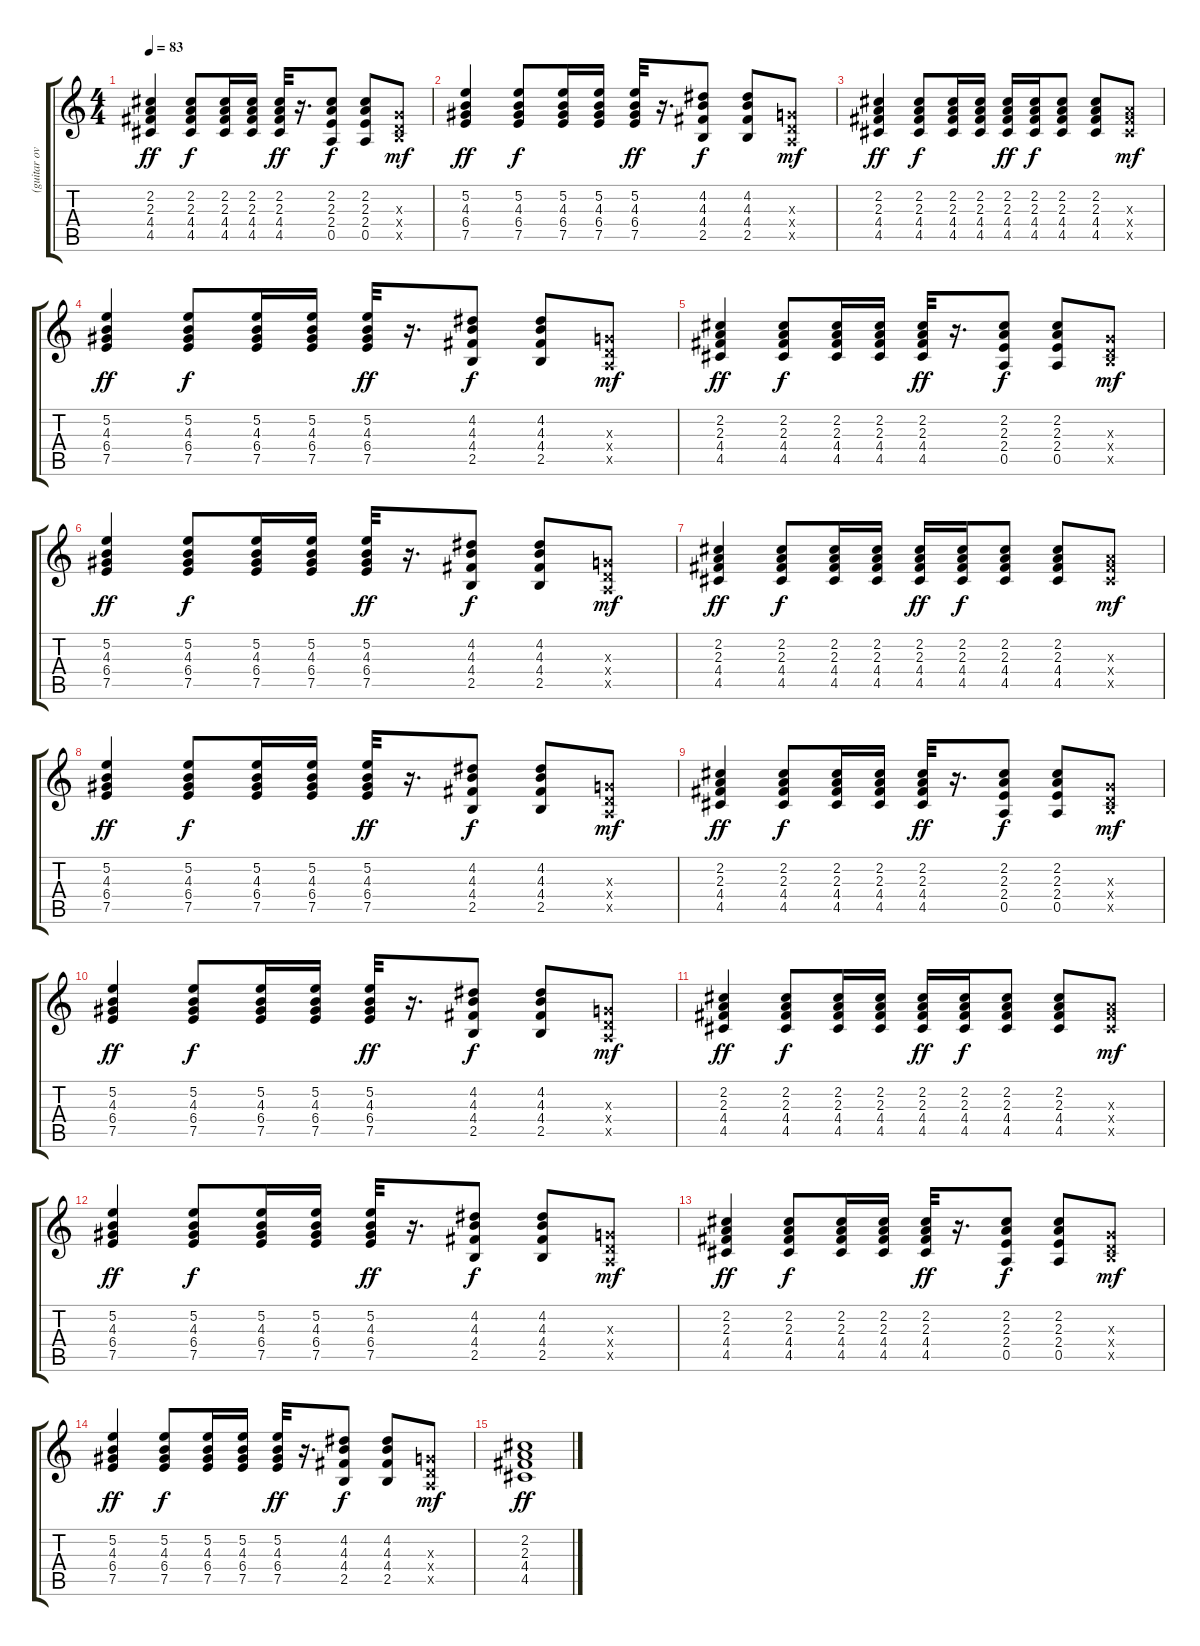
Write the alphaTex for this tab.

\track ("(guitar overdub)" "(guitar ov") {instrument electricguitarclean}
\staff {score tabs}
\tuning (E4 B3 G3 D3 A2 E2) {hide}
\ts (4 4)
\tempo 83
\clef g2
\ks c
(2.2 2.3 4.4 4.5).4{dy ff} (2.2 2.3 4.4 4.5).8{dy f} (2.2 2.3 4.4 4.5).16 (2.2 2.3 4.4 4.5).16 (2.2 2.3 4.4 4.5).32{dy ff} r.16{d} (2.2 2.3 2.4 0.5).8{dy f} (2.2 2.3 2.4 0.5).8 (0.3{x} 0.4{x} 2.5{x}).8{dy mf} |
(5.2 4.3 6.4 7.5).4{dy ff} (5.2 4.3 6.4 7.5).8{dy f} (5.2 4.3 6.4 7.5).16 (5.2 4.3 6.4 7.5).16 (5.2 4.3 6.4 7.5).32{dy ff} r.16{d} (4.2 4.3 4.4 2.5).8{dy f} (4.2 4.3 4.4 2.5).8 (0.3{x} 0.4{x} 0.5{x}).8{dy mf} |
(2.2 2.3 4.4 4.5).4{dy ff} (2.2 2.3 4.4 4.5).8{dy f} (2.2 2.3 4.4 4.5).16 (2.2 2.3 4.4 4.5).16 (2.2 2.3 4.4 4.5).16{dy ff} (2.2 2.3 4.4 4.5).16{dy f} (2.2 2.3 4.4 4.5).8 (2.2 2.3 4.4 4.5).8 (2.3{x} 4.4{x} 4.5{x}).8{dy mf} |
(5.2 4.3 6.4 7.5).4{dy ff} (5.2 4.3 6.4 7.5).8{dy f} (5.2 4.3 6.4 7.5).16 (5.2 4.3 6.4 7.5).16 (5.2 4.3 6.4 7.5).32{dy ff} r.16{d} (4.2 4.3 4.4 2.5).8{dy f} (4.2 4.3 4.4 2.5).8 (0.3{x} 0.4{x} 0.5{x}).8{dy mf} |
(2.2 2.3 4.4 4.5).4{dy ff} (2.2 2.3 4.4 4.5).8{dy f} (2.2 2.3 4.4 4.5).16 (2.2 2.3 4.4 4.5).16 (2.2 2.3 4.4 4.5).32{dy ff} r.16{d} (2.2 2.3 2.4 0.5).8{dy f} (2.2 2.3 2.4 0.5).8 (0.3{x} 0.4{x} 2.5{x}).8{dy mf} |
(5.2 4.3 6.4 7.5).4{dy ff} (5.2 4.3 6.4 7.5).8{dy f} (5.2 4.3 6.4 7.5).16 (5.2 4.3 6.4 7.5).16 (5.2 4.3 6.4 7.5).32{dy ff} r.16{d} (4.2 4.3 4.4 2.5).8{dy f} (4.2 4.3 4.4 2.5).8 (0.3{x} 0.4{x} 0.5{x}).8{dy mf} |
(2.2 2.3 4.4 4.5).4{dy ff} (2.2 2.3 4.4 4.5).8{dy f} (2.2 2.3 4.4 4.5).16 (2.2 2.3 4.4 4.5).16 (2.2 2.3 4.4 4.5).16{dy ff} (2.2 2.3 4.4 4.5).16{dy f} (2.2 2.3 4.4 4.5).8 (2.2 2.3 4.4 4.5).8 (2.3{x} 4.4{x} 4.5{x}).8{dy mf} |
(5.2 4.3 6.4 7.5).4{dy ff} (5.2 4.3 6.4 7.5).8{dy f} (5.2 4.3 6.4 7.5).16 (5.2 4.3 6.4 7.5).16 (5.2 4.3 6.4 7.5).32{dy ff} r.16{d} (4.2 4.3 4.4 2.5).8{dy f} (4.2 4.3 4.4 2.5).8 (0.3{x} 0.4{x} 0.5{x}).8{dy mf} |
(2.2 2.3 4.4 4.5).4{dy ff} (2.2 2.3 4.4 4.5).8{dy f} (2.2 2.3 4.4 4.5).16 (2.2 2.3 4.4 4.5).16 (2.2 2.3 4.4 4.5).32{dy ff} r.16{d} (2.2 2.3 2.4 0.5).8{dy f} (2.2 2.3 2.4 0.5).8 (0.3{x} 0.4{x} 2.5{x}).8{dy mf} |
(5.2 4.3 6.4 7.5).4{dy ff} (5.2 4.3 6.4 7.5).8{dy f} (5.2 4.3 6.4 7.5).16 (5.2 4.3 6.4 7.5).16 (5.2 4.3 6.4 7.5).32{dy ff} r.16{d} (4.2 4.3 4.4 2.5).8{dy f} (4.2 4.3 4.4 2.5).8 (0.3{x} 0.4{x} 0.5{x}).8{dy mf} |
(2.2 2.3 4.4 4.5).4{dy ff} (2.2 2.3 4.4 4.5).8{dy f} (2.2 2.3 4.4 4.5).16 (2.2 2.3 4.4 4.5).16 (2.2 2.3 4.4 4.5).16{dy ff} (2.2 2.3 4.4 4.5).16{dy f} (2.2 2.3 4.4 4.5).8 (2.2 2.3 4.4 4.5).8 (2.3{x} 4.4{x} 4.5{x}).8{dy mf} |
(5.2 4.3 6.4 7.5).4{dy ff} (5.2 4.3 6.4 7.5).8{dy f} (5.2 4.3 6.4 7.5).16 (5.2 4.3 6.4 7.5).16 (5.2 4.3 6.4 7.5).32{dy ff} r.16{d} (4.2 4.3 4.4 2.5).8{dy f} (4.2 4.3 4.4 2.5).8 (0.3{x} 0.4{x} 0.5{x}).8{dy mf} |
(2.2 2.3 4.4 4.5).4{dy ff} (2.2 2.3 4.4 4.5).8{dy f} (2.2 2.3 4.4 4.5).16 (2.2 2.3 4.4 4.5).16 (2.2 2.3 4.4 4.5).32{dy ff} r.16{d} (2.2 2.3 2.4 0.5).8{dy f} (2.2 2.3 2.4 0.5).8 (0.3{x} 0.4{x} 2.5{x}).8{dy mf} |
(5.2 4.3 6.4 7.5).4{dy ff} (5.2 4.3 6.4 7.5).8{dy f} (5.2 4.3 6.4 7.5).16 (5.2 4.3 6.4 7.5).16 (5.2 4.3 6.4 7.5).32{dy ff} r.16{d} (4.2 4.3 4.4 2.5).8{dy f} (4.2 4.3 4.4 2.5).8 (0.3{x} 0.4{x} 0.5{x}).8{dy mf} |
(2.2 2.3 4.4 4.5).1{dy ff}
